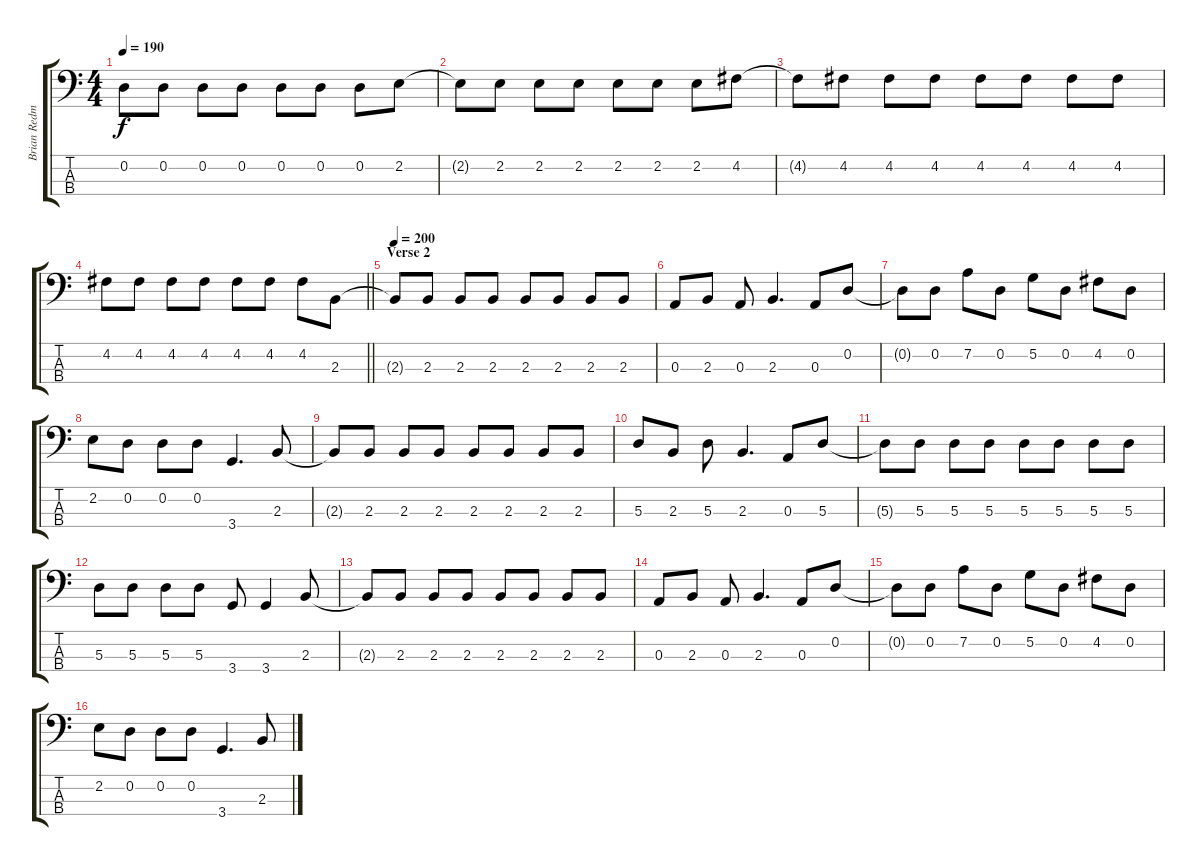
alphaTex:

\track ("Brian Redman" "Brian Redm") {instrument electricbassfinger}
\staff {score tabs}
\tuning (G2 D2 A1 E1) {hide}
\ts (4 4)
\tempo 190
\clef f4
\ks c
0.2{t}.8{dy f} 0.2.8 0.2.8 0.2.8 0.2.8 0.2.8 0.2.8 2.2.8 |
2.2{t}.8 2.2.8 2.2.8 2.2.8 2.2.8 2.2.8 2.2.8 4.2.8 |
4.2{t}.8 4.2.8 4.2.8 4.2.8 4.2.8 4.2.8 4.2.8 4.2.8 |
\barLineRight lightlight
4.2.8 4.2.8 4.2.8 4.2.8 4.2.8 4.2.8 4.2.8 2.3.8 |
\section ("" "Verse 2")
\tempo 200
2.3{t}.8 2.3.8 2.3.8 2.3.8 2.3.8 2.3.8 2.3.8 2.3.8 |
0.3.8 2.3.8 0.3.8 2.3.4{d} 0.3.8 0.2.8 |
0.2{t}.8 0.2.8 7.2.8 0.2.8 5.2.8 0.2.8 4.2.8 0.2.8 |
2.2.8 0.2.8 0.2.8 0.2.8 3.4.4{d} 2.3.8 |
2.3{t}.8 2.3.8 2.3.8 2.3.8 2.3.8 2.3.8 2.3.8 2.3.8 |
5.3.8 2.3.8 5.3.8 2.3.4{d} 0.3.8 5.3.8 |
5.3{t}.8 5.3.8 5.3.8 5.3.8 5.3.8 5.3.8 5.3.8 5.3.8 |
5.3.8 5.3.8 5.3.8 5.3.8 3.4.8 3.4.4 2.3.8 |
2.3{t}.8 2.3.8 2.3.8 2.3.8 2.3.8 2.3.8 2.3.8 2.3.8 |
0.3.8 2.3.8 0.3.8 2.3.4{d} 0.3.8 0.2.8 |
0.2{t}.8 0.2.8 7.2.8 0.2.8 5.2.8 0.2.8 4.2.8 0.2.8 |
2.2.8 0.2.8 0.2.8 0.2.8 3.4.4{d} 2.3.8
